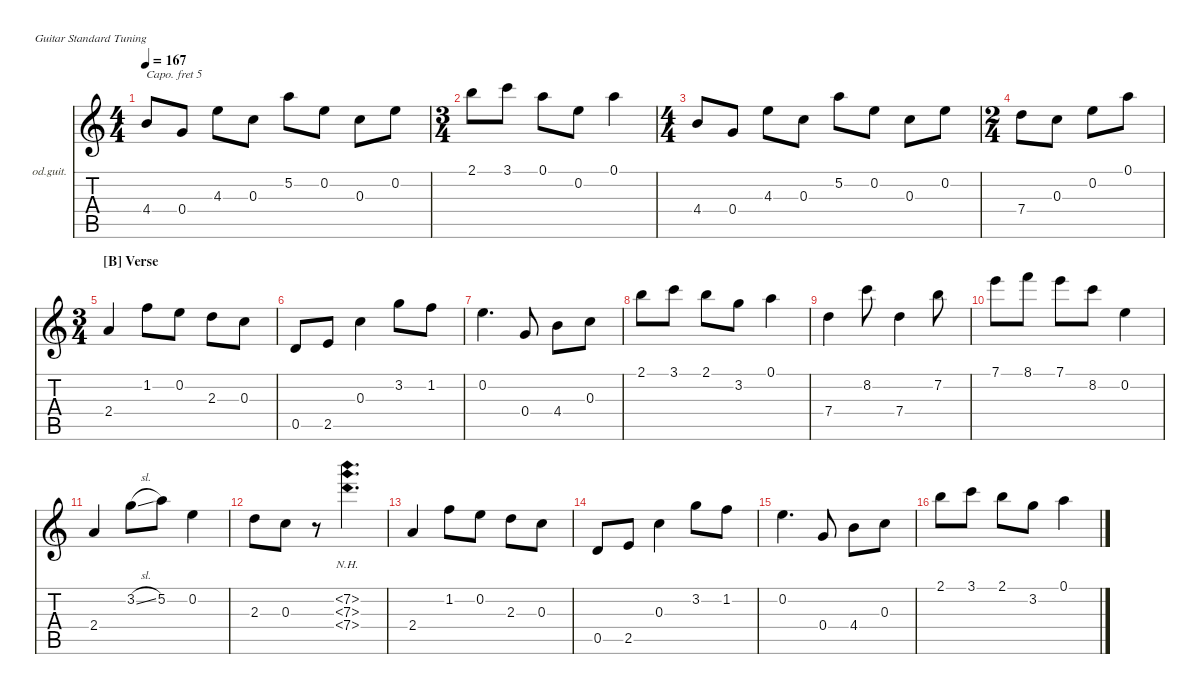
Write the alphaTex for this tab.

\hideDynamics
\bracketExtendMode nobrackets
\firstSystemTrackNameOrientation horizontal
\otherSystemsTrackNameOrientation horizontal
\track ("Main Gt." "od.guit.") {instrument overdrivenguitar}
\staff {score tabs}
\capo 5
\tuning (E4 B3 G3 D3 A2 E2)
\ts (4 4)
\tempo 167
\clef g2
\ks aminor
4.4.8{dy mf beam Up} 0.4.8{beam Up} 4.3.8{beam Down} 0.3.8{beam Down} 5.2.8{beam Down} 0.2.8{beam Down} 0.3.8{beam Down} 0.2.8{beam Down} |
\ts (3 4)
2.1.8{beam Down} 3.1.8{beam Down} 0.1.8{beam Down} 0.2.8{beam Down} 0.1.4{beam Down} |
\ts (4 4)
4.4.8{beam Up} 0.4.8{beam Up} 4.3.8{beam Down} 0.3.8{beam Down} 5.2.8{beam Down} 0.2.8{beam Down} 0.3.8{beam Down} 0.2.8{beam Down} |
\ts (2 4)
7.4.8{beam Down} 0.3.8{beam Down} 0.2.8{beam Down} 0.1.8{beam Down} |
\ts (3 4)
\section ("B" "Verse")
2.4.4{beam Up} 1.2.8{beam Down} 0.2.8{beam Down} 2.3.8{beam Down} 0.3.8{beam Down} |
0.5.8{beam Up} 2.5.8{beam Up} 0.3.4{beam Down} 3.2.8{beam Down} 1.2.8{beam Down} |
0.2.4{d beam Down} 0.4.8{beam Up} 4.4.8{beam Down} 0.3.8{beam Down} |
2.1.8{beam Down} 3.1.8{beam Down} 2.1.8{beam Down} 3.2.8{beam Down} 0.1.4{beam Down} |
7.4.4{beam Down} 8.2.8{beam Down} 7.4.4{beam Down} 7.2.8{beam Down} |
7.1.8{beam Down} 8.1.8{beam Down} 7.1.8{beam Down} 8.2.8{beam Down} 0.2.4{beam Down} |
2.4.4{beam Up} 3.2{sl}.8{beam Down} 5.2.8{beam Down} 0.2.4{beam Down} |
2.3.8{beam Down} 0.3.8{beam Down} r.8{beam Down} (7.2{nh} 7.3{nh} 7.4{nh}).4{d beam Down} |
2.4.4{beam Up} 1.2.8{beam Down} 0.2.8{beam Down} 2.3.8{beam Down} 0.3.8{beam Down} |
0.5.8{beam Up} 2.5.8{beam Up} 0.3.4{beam Down} 3.2.8{beam Down} 1.2.8{beam Down} |
0.2.4{d beam Down} 0.4.8{beam Up} 4.4.8{beam Down} 0.3.8{beam Down} |
2.1.8{beam Down} 3.1.8{beam Down} 2.1.8{beam Down} 3.2.8{beam Down} 0.1.4{beam Down}
